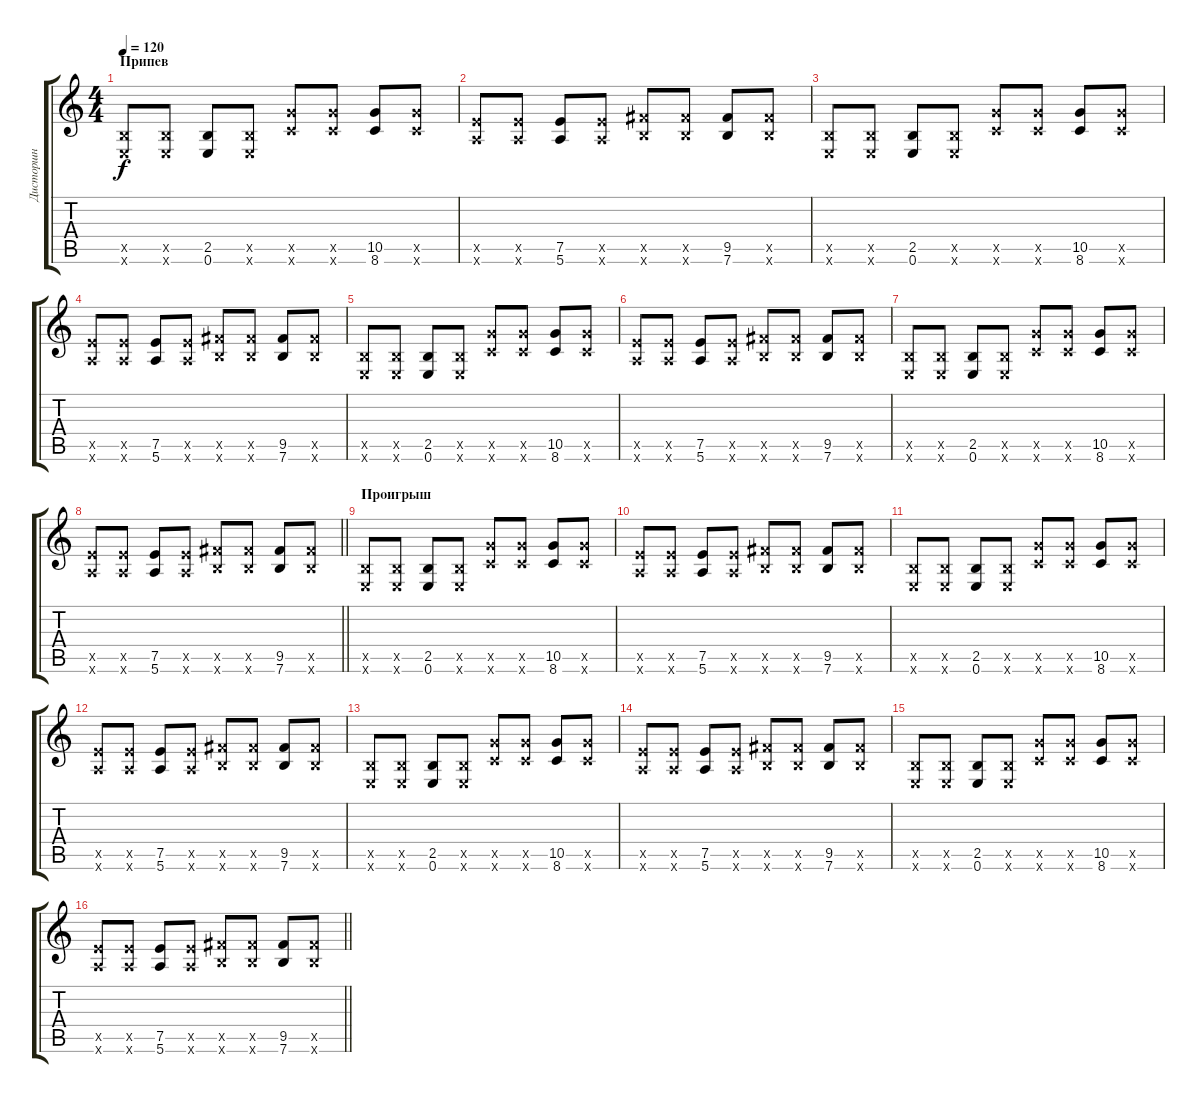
\track ("Дисторшн" "Дисторшн") {instrument distortionguitar}
\staff {score tabs}
\tuning (E4 B3 G3 D3 A2 E2) {hide}
\ts (4 4)
\section ("" "Припев")
\tempo 120
\clef g2
\ks c
(2.5{x} 0.6{x}).8{dy f} (2.5{x} 0.6{x}).8 (2.5 0.6).8 (2.5{x} 0.6{x}).8 (10.5{x} 8.6{x}).8 (10.5{x} 8.6{x}).8 (10.5 8.6).8 (10.5{x} 8.6{x}).8 |
(7.5{x} 5.6{x}).8 (7.5{x} 5.6{x}).8 (7.5 5.6).8 (7.5{x} 5.6{x}).8 (9.5{x} 7.6{x}).8 (9.5{x} 7.6{x}).8 (9.5 7.6).8 (9.5{x} 7.6{x}).8 |
(2.5{x} 0.6{x}).8 (2.5{x} 0.6{x}).8 (2.5 0.6).8 (2.5{x} 0.6{x}).8 (10.5{x} 8.6{x}).8 (10.5{x} 8.6{x}).8 (10.5 8.6).8 (10.5{x} 8.6{x}).8 |
(7.5{x} 5.6{x}).8 (7.5{x} 5.6{x}).8 (7.5 5.6).8 (7.5{x} 5.6{x}).8 (9.5{x} 7.6{x}).8 (9.5{x} 7.6{x}).8 (9.5 7.6).8 (9.5{x} 7.6{x}).8 |
(2.5{x} 0.6{x}).8 (2.5{x} 0.6{x}).8 (2.5 0.6).8 (2.5{x} 0.6{x}).8 (10.5{x} 8.6{x}).8 (10.5{x} 8.6{x}).8 (10.5 8.6).8 (10.5{x} 8.6{x}).8 |
(7.5{x} 5.6{x}).8 (7.5{x} 5.6{x}).8 (7.5 5.6).8 (7.5{x} 5.6{x}).8 (9.5{x} 7.6{x}).8 (9.5{x} 7.6{x}).8 (9.5 7.6).8 (9.5{x} 7.6{x}).8 |
(2.5{x} 0.6{x}).8 (2.5{x} 0.6{x}).8 (2.5 0.6).8 (2.5{x} 0.6{x}).8 (10.5{x} 8.6{x}).8 (10.5{x} 8.6{x}).8 (10.5 8.6).8 (10.5{x} 8.6{x}).8 |
\barLineRight lightlight
(7.5{x} 5.6{x}).8 (7.5{x} 5.6{x}).8 (7.5 5.6).8 (7.5{x} 5.6{x}).8 (9.5{x} 7.6{x}).8 (9.5{x} 7.6{x}).8 (9.5 7.6).8 (9.5{x} 7.6{x}).8 |
\section ("" "Проигрыш")
(2.5{x} 0.6{x}).8 (2.5{x} 0.6{x}).8 (2.5 0.6).8 (2.5{x} 0.6{x}).8 (10.5{x} 8.6{x}).8 (10.5{x} 8.6{x}).8 (10.5 8.6).8 (10.5{x} 8.6{x}).8 |
(7.5{x} 5.6{x}).8 (7.5{x} 5.6{x}).8 (7.5 5.6).8 (7.5{x} 5.6{x}).8 (9.5{x} 7.6{x}).8 (9.5{x} 7.6{x}).8 (9.5 7.6).8 (9.5{x} 7.6{x}).8 |
(2.5{x} 0.6{x}).8 (2.5{x} 0.6{x}).8 (2.5 0.6).8 (2.5{x} 0.6{x}).8 (10.5{x} 8.6{x}).8 (10.5{x} 8.6{x}).8 (10.5 8.6).8 (10.5{x} 8.6{x}).8 |
(7.5{x} 5.6{x}).8 (7.5{x} 5.6{x}).8 (7.5 5.6).8 (7.5{x} 5.6{x}).8 (9.5{x} 7.6{x}).8 (9.5{x} 7.6{x}).8 (9.5 7.6).8 (9.5{x} 7.6{x}).8 |
(2.5{x} 0.6{x}).8 (2.5{x} 0.6{x}).8 (2.5 0.6).8 (2.5{x} 0.6{x}).8 (10.5{x} 8.6{x}).8 (10.5{x} 8.6{x}).8 (10.5 8.6).8 (10.5{x} 8.6{x}).8 |
(7.5{x} 5.6{x}).8 (7.5{x} 5.6{x}).8 (7.5 5.6).8 (7.5{x} 5.6{x}).8 (9.5{x} 7.6{x}).8 (9.5{x} 7.6{x}).8 (9.5 7.6).8 (9.5{x} 7.6{x}).8 |
(2.5{x} 0.6{x}).8 (2.5{x} 0.6{x}).8 (2.5 0.6).8 (2.5{x} 0.6{x}).8 (10.5{x} 8.6{x}).8 (10.5{x} 8.6{x}).8 (10.5 8.6).8 (10.5{x} 8.6{x}).8 |
\barLineRight lightlight
(7.5{x} 5.6{x}).8 (7.5{x} 5.6{x}).8 (7.5 5.6).8 (7.5{x} 5.6{x}).8 (9.5{x} 7.6{x}).8 (9.5{x} 7.6{x}).8 (9.5 7.6).8 (9.5{x} 7.6{x}).8
